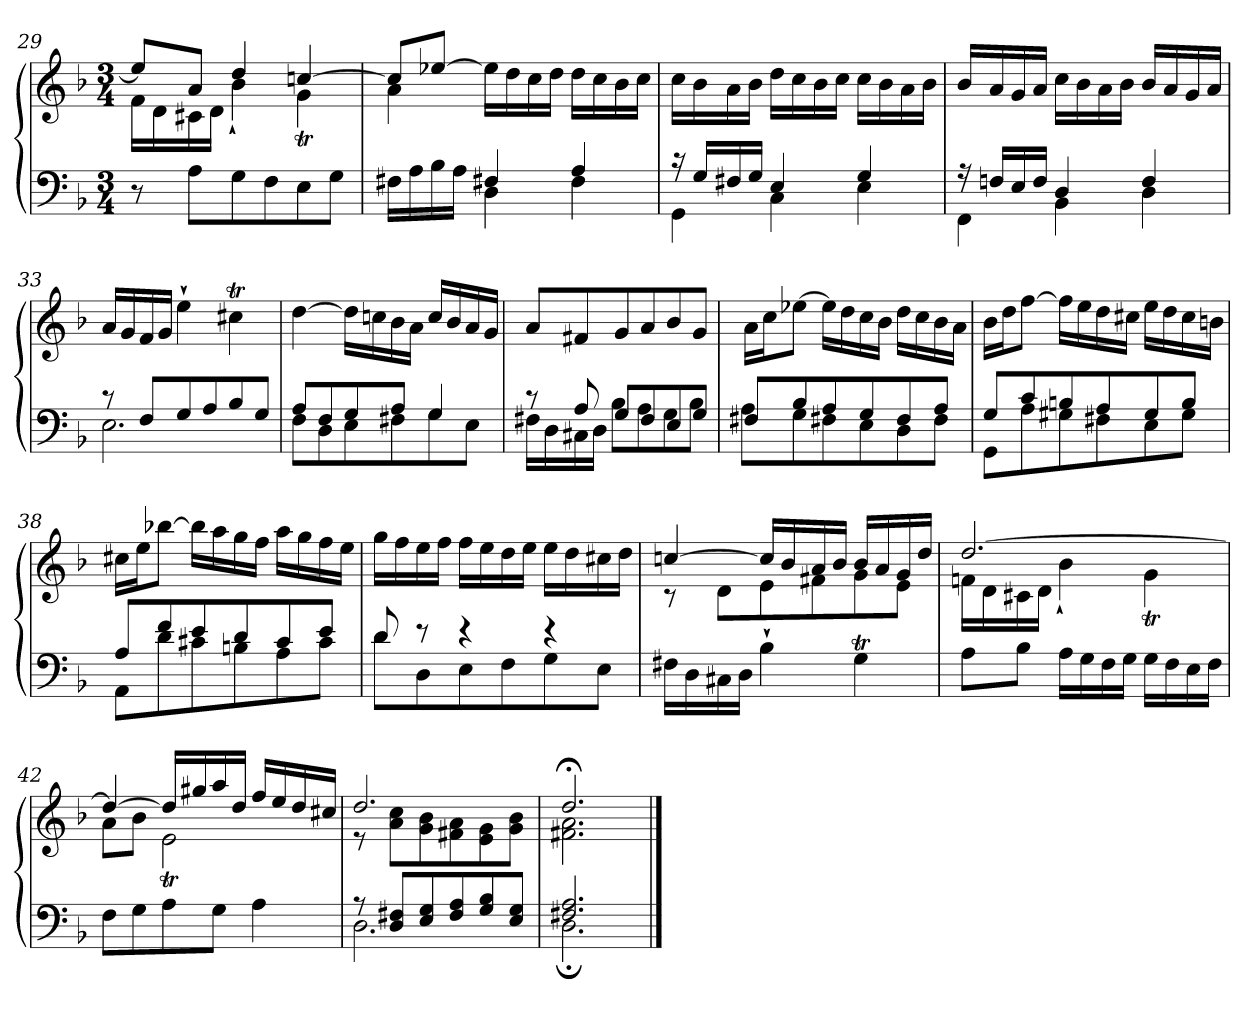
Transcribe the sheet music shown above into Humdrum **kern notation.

**kern	**kern
*part1	*part1
*staff2	*staff1
*clefF4	*clefG2
*k[b-]	*k[b-]
*M3/4	*M3/4
=29	=29
*	*^
8r	8ee/L]	16f\LL
.	.	16d\
8A\L	8a/J	16c#X\
.	.	16d\JJ
8G\	4dd/	4b-`\
8F\	.	.
8E\	[4ccn/	4gT\
8G\J	.	.
=30	=30	=30
*^	*	*
16F#X\LL	4ryy	8cc/L]	4a\
16A\	.	.	.
16B-\	.	[8ee-X/J	.
16A\JJ	.	.	.
4F#X/	4D\	16ee-\LL]	2ryy
.	.	16dd\	.
.	.	16cc\	.
.	.	16dd\JJ	.
4A/	4F#\	16dd\LL	.
.	.	16cc\	.
.	.	16b-\	.
.	.	16cc\JJ	.
*	*	*v	*v
=31	=31	=31
16r	4GG\	16cc\LL
16G/LL	.	16b-\
16F#X/	.	16a\
16G/JJ	.	16b-\JJ
4E/	4C\	16dd\LL
.	.	16cc\
.	.	16b-\
.	.	16cc\JJ
4G/	4E\	16cc\LL
.	.	16b-\
.	.	16a\
.	.	16b-\JJ
=32	=32	=32
16r	4FF\	16b-/LL
16Fn/LL	.	16a/
16E/	.	16g/
16F/JJ	.	16a/JJ
4D/	4BB-\	16cc\LL
.	.	16b-\
.	.	16a\
.	.	16b-\JJ
4F/	4D\	16b-/LL
.	.	16a/
.	.	16g/
.	.	16a/JJ
=33	=33	=33
8r	2.E\	16a/LL
.	.	16g/
8F/L	.	16f/
.	.	16g/JJ
8G/	.	4ee`\
8A/	.	.
8B-/	.	4cc#Xt\
8G/J	.	.
=34	=34	=34
8A/L	8F\L	[4dd\
8F/	8D\	.
8G/	8E\	16dd\LL]
.	.	16ccn\
8A/J	8F#X\	16b-\
.	.	16a\JJ
4G/	8G\	16cc/LL
.	.	16b-/
.	8E\J	16a/
.	.	16g/JJ
=35	=35	=35
8r	16F#X\LL	8a/L
.	16D\	.
8A/	16C#X\	8f#X/
.	16D\JJ	.
8G/L	8B-\L	8g/
8F#/	8A\	8a/
8E/	8G\	8b-/
8G/J	8B-\J	8g/J
=36	=36	=36
8F#X/L	8A\L	16a\LL
.	.	16cc\J
8B-/	8G\	[8ee-X\J
8A/	8F#X\	16ee-\LL]
.	.	16dd\
8G/	8E\	16cc\
.	.	16b-\JJ
8F#/	8D\	16dd\LL
.	.	16cc\
8A/J	8F#\J	16b-\
.	.	16a\JJ
=37	=37	=37
8G/L	8GG\L	16b-\LL
.	.	16dd\J
8c/	8A\	[8ff\J
8Bn/	8G#X\	16ff\LL]
.	.	16ee\
8A/	8F#X\	16dd\
.	.	16cc#X\JJ
8G#/	8E\	16ee\LL
.	.	16dd\
8B/J	8G#\J	16cc#\
.	.	16bn\JJ
=38	=38	=38
8A/L	8AA\L	16cc#X\LL
.	.	16ee\J
8f/	8d\	[8bb-X\J
8e/	8c#X\	16bb-\LL]
.	.	16aa\
8d/	8Bn\	16gg\
.	.	16ff\JJ
8c#/	8A\	16aa\LL
.	.	16gg\
8e/J	8c#\J	16ff\
.	.	16ee\JJ
=39	=39	=39
8d/	8d\L	16gg\LL
.	.	16ff\
8r	8D\	16ee\
.	.	16ff\JJ
4r	8E\	16ff\LL
.	.	16ee\
.	8F\	16dd\
.	.	16ee\JJ
4r	8G\	16ee\LL
.	.	16dd\
.	8E\J	16cc#X\
.	.	16dd\JJ
*v	*v	*
=40	=40
*	*^
16F#X\LL	[4ccn/	8r
16D\	.	.
16C#X\	.	8d\L
16D\JJ	.	.
4B-`\	16cc/LL]	8e\
.	16b-/	.
.	16a/	8f#X\
.	16b-/JJ	.
4GT\	16b-/LL	8g\
.	16a/	.
.	16g/	8e\J
.	16dd/JJ	.
=41	=41	=41
8A\L	[2.dd/	16fn\LL
.	.	16d\
8B-\J	.	16c#X\
.	.	16d\JJ
16A\LL	.	4b-`\
16G\	.	.
16F\	.	.
16G\JJ	.	.
16G\LL	.	4gT\
16F\	.	.
16E\	.	.
16F\JJ	.	.
=42	=42	=42
8F\L	4dd/_	8a\L
8G\	.	8b-\J
8A\	16dd/LL]	2et\
.	16gg#X/	.
8G\J	16aa/	.
.	16dd/JJ	.
4A\	16ff/LL	.
.	16ee/	.
.	16dd/	.
.	16cc#X/JJ	.
=43	=43	=43
*^	*	*
8r	2.D\	2.dd/	8r
8D/ 8F#X/L	.	.	8a\ 8cc\L
8E/ 8G/	.	.	8g\ 8b-\
8F#/ 8A/	.	.	8f#X\ 8a\
8G/ 8B-/	.	.	8e\ 8g\
8E/ 8G/J	.	.	8g\ 8b-\J
=44	=44	=44	=44
2.F#X/ 2.A/	2.D;\	2.dd;</	2.f#X\ 2.a\
*v	*v	*	*
*	*v	*v
==	==
*-	*-
